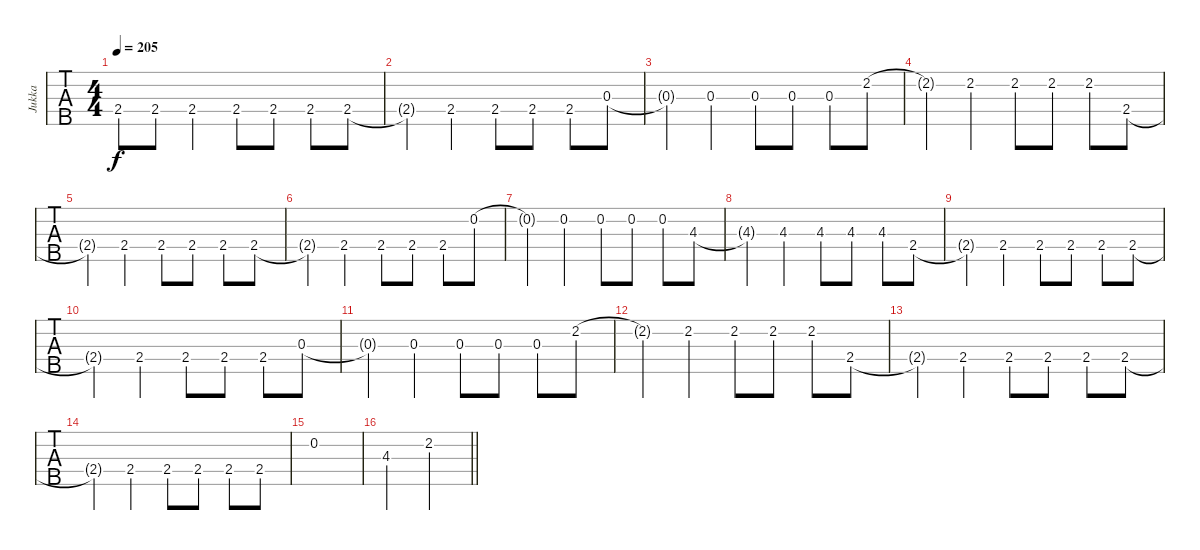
\track ("Jukka" "Jukka") {instrument electricbassfinger}
\staff {tabs}
\tuning (Eb2 Bb1 F1 C1 G0) {hide}
\ts (4 4)
\tempo 205
\clef f4
\ks c
2.4.8{dy f} 2.4.8 2.4.4 2.4.8 2.4.8 2.4.8 2.4.8 |
2.4{t}.4 2.4.4 2.4.8 2.4.8 2.4.8 0.3.8 |
0.3{t}.4 0.3.4 0.3.8 0.3.8 0.3.8 2.2.8 |
2.2{t}.4 2.2.4 2.2.8 2.2.8 2.2.8 2.4.8 |
2.4{t}.4 2.4.4 2.4.8 2.4.8 2.4.8 2.4.8 |
2.4{t}.4 2.4.4 2.4.8 2.4.8 2.4.8 0.2.8 |
0.2{t}.4 0.2.4 0.2.8 0.2.8 0.2.8 4.3.8 |
4.3{t}.4 4.3.4 4.3.8 4.3.8 4.3.8 2.4.8 |
2.4{t}.4 2.4.4 2.4.8 2.4.8 2.4.8 2.4.8 |
2.4{t}.4 2.4.4 2.4.8 2.4.8 2.4.8 0.3.8 |
0.3{t}.4 0.3.4 0.3.8 0.3.8 0.3.8 2.2.8 |
2.2{t}.4 2.2.4 2.2.8 2.2.8 2.2.8 2.4.8 |
2.4{t}.4 2.4.4 2.4.8 2.4.8 2.4.8 2.4.8 |
2.4{t}.4 2.4.4 2.4.8 2.4.8 2.4.8 2.4.8 |
0.2.1 |
\barLineRight lightlight
4.3.2 2.2.2
